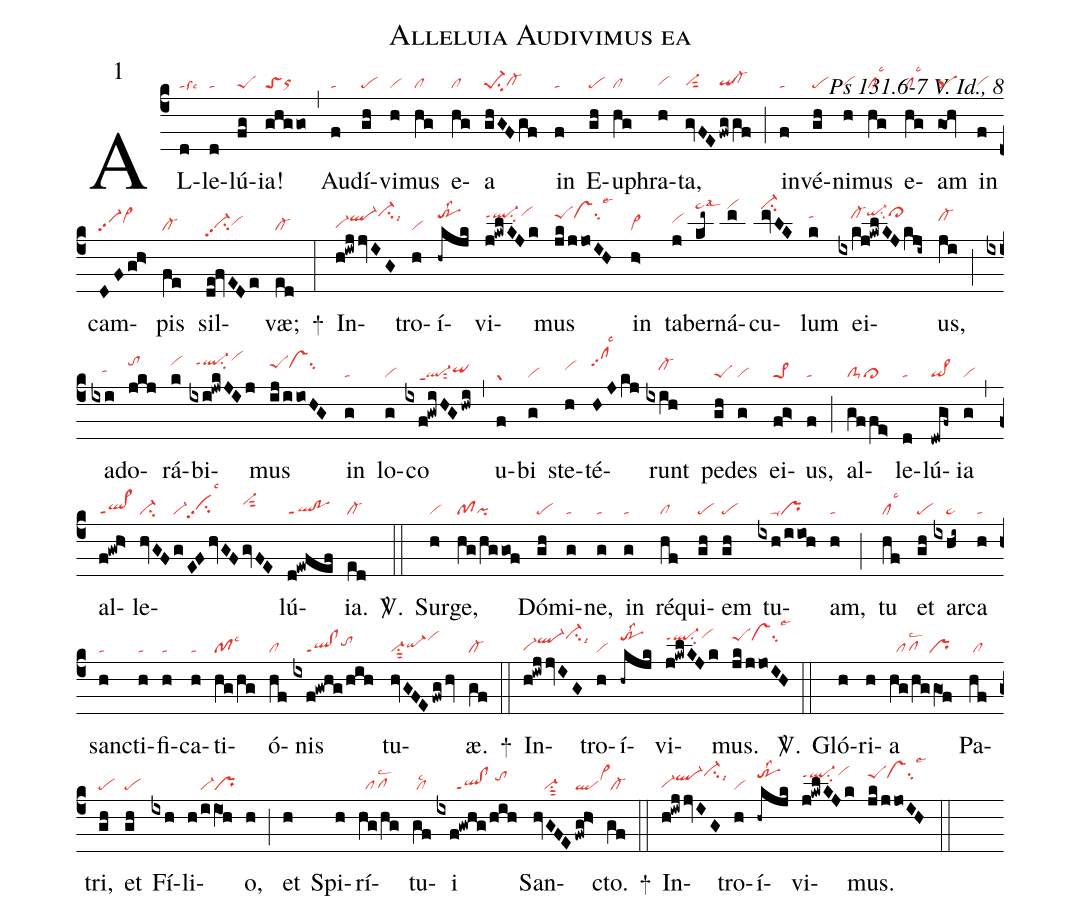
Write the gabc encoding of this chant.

name: Alleluia Audivimus ea;
commentary: Ps 131.6-7 V. Id., 8;
mode: 1;
nabc-lines: 1;
%%
(c4)
AL(d|talssc3)le(d|ta)lú(fg|peS)ia!(ghggo|toSorhg) (,)
Au(f|ta)dí(gh|pe)vi(h|vi)mus(hg|cl) e(hg|cl)a(ghGFgf|pe-1su2cl-hg) in(f|ta) E(gh|pe)u(hg|cl)phra(h|vihg)ta,(gvFE|vi-hgsut2|fwg|qihg|gf|cl-hh) (;)
in(f|ta)vé(gh|pe)ni(h|vihg)mus(hg|cllsc3) e(hg|cllsc3)am(gOh|pq) in(f|vihg) cam(DFgh>|vi-pp2vi>hi)pis(fe|cl-) sil(de!fvEDe|vi-hgpp2su2vihh)væ;(ed|cl-) +(:)
In(h!iwjjvIG|vi-hgql-hjci-hllsi9)tro(h|vi)í(-hkjk|trhklss2)vi(j!kwlKJk|ql-hkppt1su2vihl)mus(jk/jjoIH|peShkvshksu2lse3) in(h>|vi>) ta(j|vihi)ber(km~|ta>hplsal3)ná(m|vihp)cu(mvLK|ci-hp)lum(k|tahk) ei(ixkj!kwlKJkji~|////cl-hkqi-hlsu2cl>hl)us,(ji|cl-hj) (;)
a(ixi|///tahh)do(jkj|tohk)rá(k|vihk)bi(ixi!jwkJIj|//ql-hkppt1su2vihm)mus(ij/iioHG|peShjvshjsu2) in(g|ta) lo(g|vi)co(ixf!gwiHGhwi|////ql-ppt1sut2qihh) (,)
u(f|gr)bi(g|vi) ste(h|vihi)té(HJkj|sfhklsc3)runt(ixih|////cl-hi) pe(gh|peS)des(g|vi) ei(fg>|pe>1)us,(f|ta) (;)
al(gffe>|clS-cl>)le(d|ta)lú(dwgf~|qi>)ia(g|vi) (,)
al(f!gwh>|ql>ppt1)le(hvGF|ci-|gEFhvGF|vi-vihhpp2su2lsc3|gvFE|vi-hjsut2)lú(d!ewfef|ql!poppt1)ia.(ed|cl-) <sp>V/</sp>.(::)
Sur(h|vi)ge,(hg/hggof|pfpi) Dó(gh|pe)mi(g|ta)ne,(g|ta) in(g|ta) ré(hf|cl)qui(gh|pe)em(gh|pe) tu(ixh/iioh|////ta-pr)am,(h|ta) (;)
tu(hf|cllsc3) et(gh|pe) ar(ixhi~|////ta>)ca(h|ta) san(h|ta)cti(h|ta)fi(h|ta)ca(h|ta)ti(hg/hg|pflsc3)ó(hf|cl)nis(ixf!gwhg/hih|////ql!clppt1tohi) tu(hvGFEfwg/hv|vi-su1sut2qi-hhvihk)æ.(gf|cl-) +(::)
In(h!iwjjvIG|vi-hgql-hjci-hllsi9)tro(h|vi)í(-hkjk|trhklss2)vi(j!kwlKJk|ql-hkppt1su2vihl)mus.(jk/jjoIH|peShkvshksu2lse3) <sp>V/</sp>.(::)
Gló(h)ri(h)a(hg/hg/gO1f|//pflsc2/pr) Pa(hf|/cl)tri,(gh|pe) et(gh|pe) Fí(ixh)li(h/iiO1h|////vi-pr)o,(h) (;)
et(h) Spi(h)rí(hg/hg|//pflsc2)tu(gf|/cllsc2)i(ixf!gwhg/hih|//////ql!clppt1/tohj) San(hvGFE|///vi-su1sut2|fwg!h>|qlvi>hj)cto.(gf|/cl-) +(::)
In(h!iwjjvIG|vi-hgql-hjci-hllsi9)tro(h|vi)í(-hkjk|trhklss2)vi(j!kwlKJk|ql-hkppt1su2vihl)mus.(jk/jjoIH|peShkvshksu2lse3) (::)
